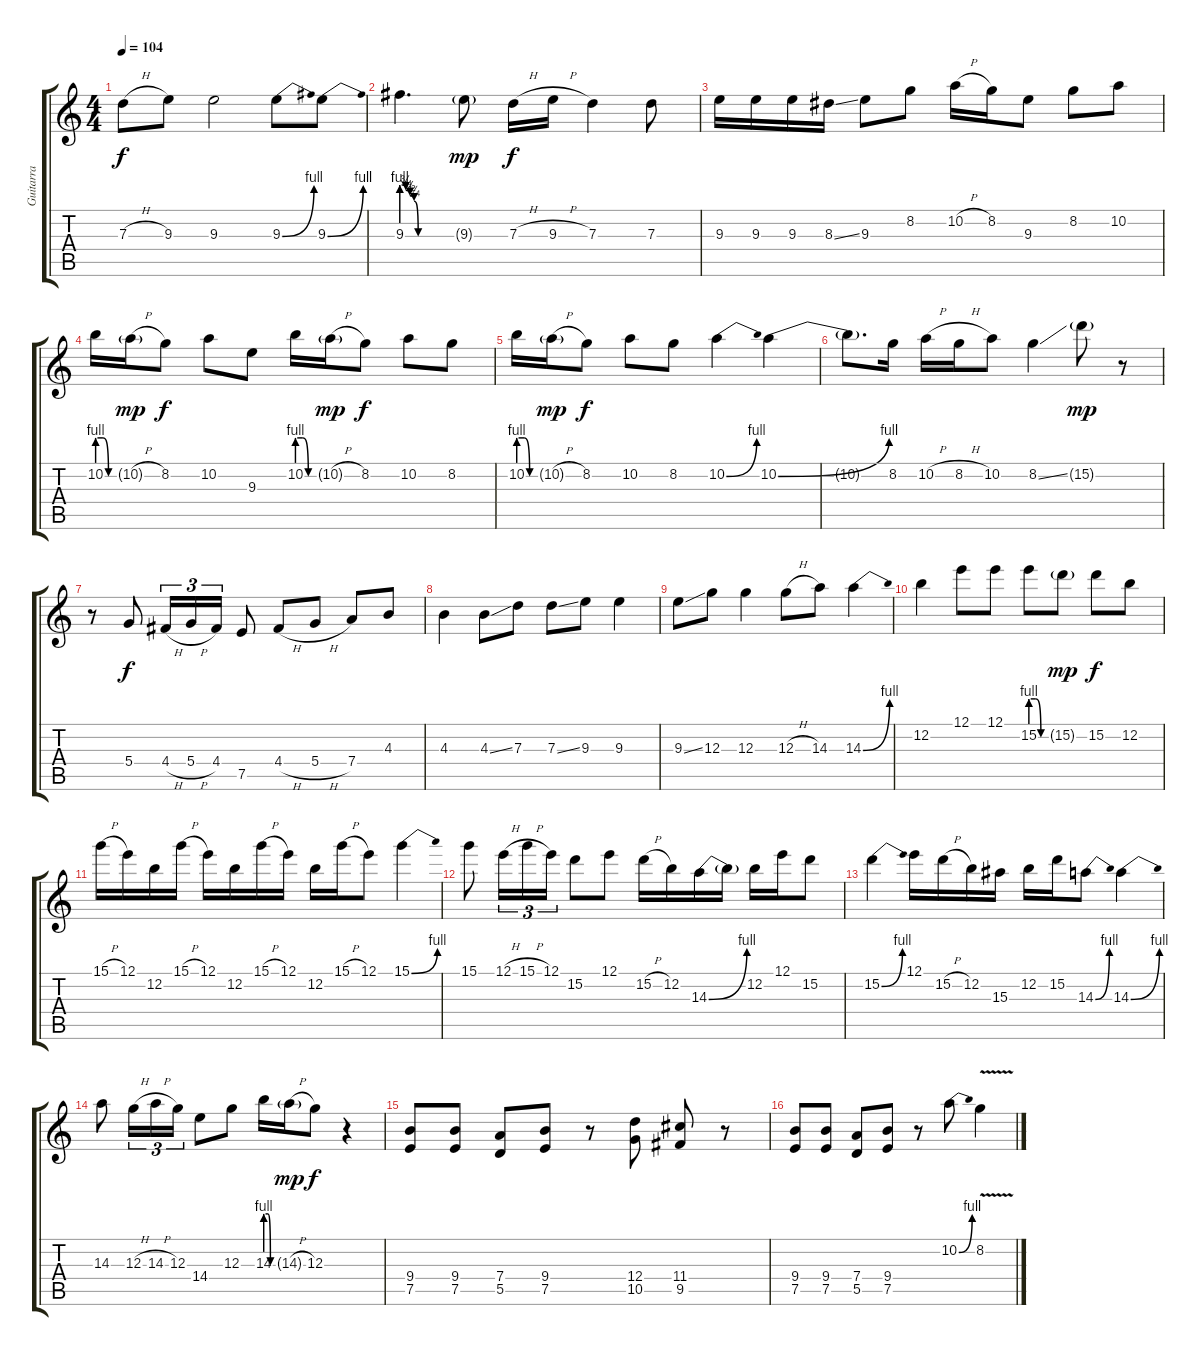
\track ("Guitarra" "Guitarra") {instrument distortionguitar}
\staff {score tabs}
\tuning (E4 B3 G3 D3 A2 E2) {hide}
\ts (4 4)
\tempo 104
\clef g2
\ks c
7.3{h}.8{dy f} 9.3.8 9.3.2 9.3{be (bend 0 0 60 4)}.8 9.3{be (bend 0 0 60 4)}.8 |
9.3{be (custom 0 4 5 3 10 2 15 1 20 0 40 0 45 0 60 0)}.4{d} 9.3{g}.8{dy mp} 7.3{h}.16{dy f} 9.3{h}.16 7.3.4 7.3.8 |
9.3.16 9.3.16 9.3.16 8.3{ss}.16 9.3.8 8.2.8 10.2{h}.16 8.2.16 9.3.8 8.2.8 10.2.8 |
10.2{be (custom 0 4 20 4 40 0 60 0)}.16 10.2{h g}.16{dy mp} 8.2.8{dy f} 10.2.8 9.3.8 10.2{be (custom 0 4 20 4 40 0 60 0)}.16 10.2{h g}.16{dy mp} 8.2.8{dy f} 10.2.8 8.2.8 |
10.2{be (custom 0 4 20 4 40 0 60 0)}.16 10.2{h g}.16{dy mp} 8.2.8{dy f} 10.2.8 8.2.8 10.2{be (bend 0 0 60 4)}.4 10.2{be (bend 0 0 60 4)}.4 |
10.2{t}.8{d} 8.2.16 10.2{h}.16 8.2{h}.16 10.2.8 8.2{ss}.4 15.2{g}.8{dy mp} r.8 |
r.8 5.4.8{dy f} 4.4{h}.16{tu (3 2)} 5.4{h}.16{tu (3 2)} 4.4.16{tu (3 2)} 7.5.8 4.4{h}.8 5.4{h}.8 7.4.8 4.3.8 |
4.3.4 4.3{ss}.8 7.3.8 7.3{ss}.8 9.3.8 9.3.4 |
9.3{ss}.8 12.3.8 12.3.4 12.3{h}.8 14.3.8 14.3{be (bend 0 0 60 4)}.4 |
12.2.4 12.1.8 12.1.8 15.2{be (custom 0 4 20 4 40 0 60 0)}.8 15.2{g}.8{dy mp} 15.2.8{dy f} 12.2.8 |
15.1{h}.16 12.1.16 12.2.16 15.1{h}.16 12.1.16 12.2.16 15.1{h}.16 12.1.16 12.2.16 15.1{h}.16 12.1.8 15.1{be (bend 0 0 60 4)}.4 |
15.1.8 12.1{h}.16{tu (3 2)} 15.1{h}.16{tu (3 2)} 12.1.16{tu (3 2)} 15.2.8 12.1.8 15.2{h}.16 12.2.16 14.3{be (bend 0 0 60 4)}.16 14.3{t}.16 12.2.16 12.1.16 15.2.8 |
15.2{be (bend 0 0 60 4)}.4 12.1.16 15.2{h}.16 12.2.16 15.3.16 12.2.16 15.2.16 14.3{be (bend 0 0 60 4)}.8 14.3{be (bend 0 0 60 4)}.4 |
14.3.8 12.3{h}.16{tu (3 2)} 14.3{h}.16{tu (3 2)} 12.3.16{tu (3 2)} 14.4.8 12.3.8 14.3{be (custom 0 4 20 4 40 0 60 0)}.16 14.3{h g}.16{dy mp} 12.3.8{dy f} r.4 |
(9.4 7.5).8 (9.4 7.5).8 (7.4 5.5).8 (9.4 7.5).8 r.8 (12.4 10.5).8 (11.4 9.5).8 r.8 |
(9.4 7.5).8 (9.4 7.5).8 (7.4 5.5).8 (9.4 7.5).8 r.8 10.2{be (bend 0 0 60 4)}.8 8.2{v}.4
